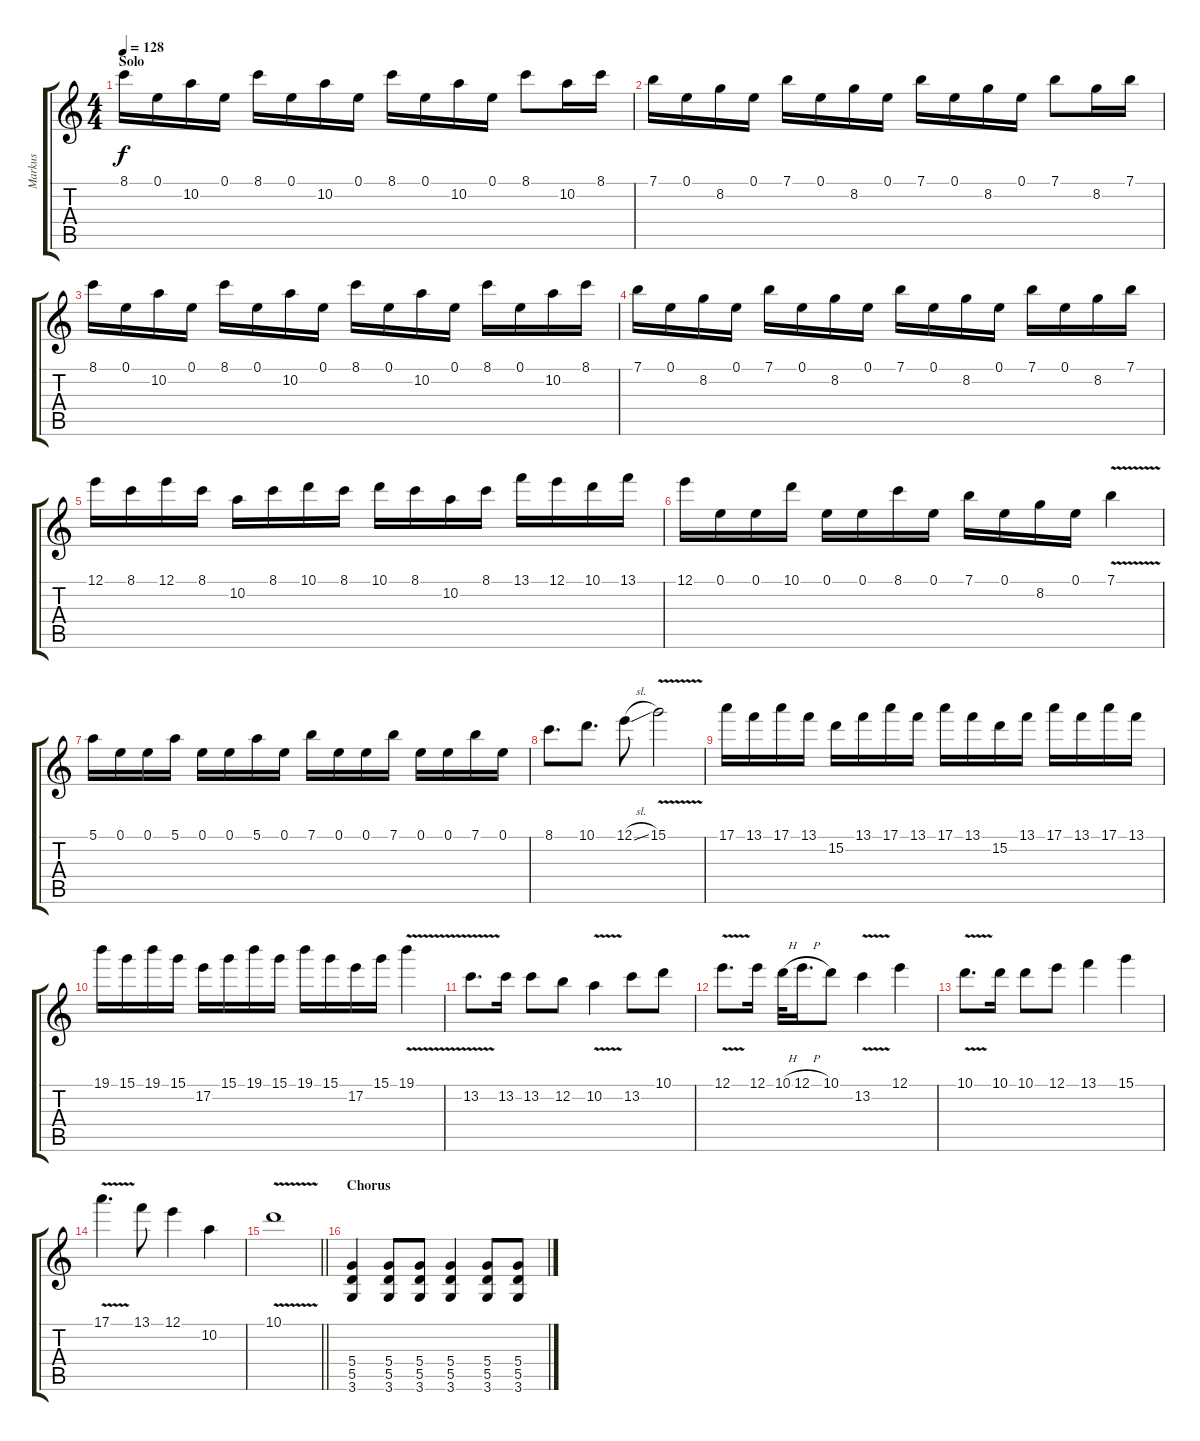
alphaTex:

\track ("Markus" "Markus") {instrument distortionguitar}
\staff {score tabs}
\tuning (E4 B3 G3 D3 A2 E2) {hide}
\ts (4 4)
\section ("" "Solo")
\tempo 128
\clef g2
\ks c
8.1.16{dy f} 0.1.16 10.2.16 0.1.16 8.1.16 0.1.16 10.2.16 0.1.16 8.1.16 0.1.16 10.2.16 0.1.16 8.1.8 10.2.16 8.1.16 |
7.1.16 0.1.16 8.2.16 0.1.16 7.1.16 0.1.16 8.2.16 0.1.16 7.1.16 0.1.16 8.2.16 0.1.16 7.1.8 8.2.16 7.1.16 |
8.1.16 0.1.16 10.2.16 0.1.16 8.1.16 0.1.16 10.2.16 0.1.16 8.1.16 0.1.16 10.2.16 0.1.16 8.1.16 0.1.16 10.2.16 8.1.16 |
7.1.16 0.1.16 8.2.16 0.1.16 7.1.16 0.1.16 8.2.16 0.1.16 7.1.16 0.1.16 8.2.16 0.1.16 7.1.16 0.1.16 8.2.16 7.1.16 |
12.1.16 8.1.16 12.1.16 8.1.16 10.2.16 8.1.16 10.1.16 8.1.16 10.1.16 8.1.16 10.2.16 8.1.16 13.1.16 12.1.16 10.1.16 13.1.16 |
12.1.16 0.1.16 0.1.16 10.1.16 0.1.16 0.1.16 8.1.16 0.1.16 7.1.16 0.1.16 8.2.16 0.1.16 7.1{v}.4 |
5.1.16 0.1.16 0.1.16 5.1.16 0.1.16 0.1.16 5.1.16 0.1.16 7.1.16 0.1.16 0.1.16 7.1.16 0.1.16 0.1.16 7.1.16 0.1.16 |
8.1.8{d} 10.1.8{d} 12.1{sl}.8 15.1{v}.2 |
17.1.16 13.1.16 17.1.16 13.1.16 15.2.16 13.1.16 17.1.16 13.1.16 17.1.16 13.1.16 15.2.16 13.1.16 17.1.16 13.1.16 17.1.16 13.1.16 |
19.1.16 15.1.16 19.1.16 15.1.16 17.2.16 15.1.16 19.1.16 15.1.16 19.1.16 15.1.16 17.2.16 15.1.16 19.1{v}.4 |
13.2{v}.8{d} 13.2.16 13.2.8 12.2.8 10.2{v}.4 13.2.8 10.1.8 |
12.1{v}.8{d} 12.1.16 10.1{h}.32 12.1{h}.16{d} 10.1.8 13.2{v}.4 12.1.4 |
10.1{v}.8{d} 10.1.16 10.1.8 12.1.8 13.1.4 15.1.4 |
17.1{v}.4{d} 13.1.8 12.1.4 10.2.4 |
\barLineRight lightlight
10.1{v}.1 |
\section ("" "Chorus")
(5.4 5.5 3.6).4 (5.4 5.5 3.6).8 (5.4 5.5 3.6).8 (5.4 5.5 3.6).4 (5.4 5.5 3.6).8 (5.4 5.5 3.6).8
